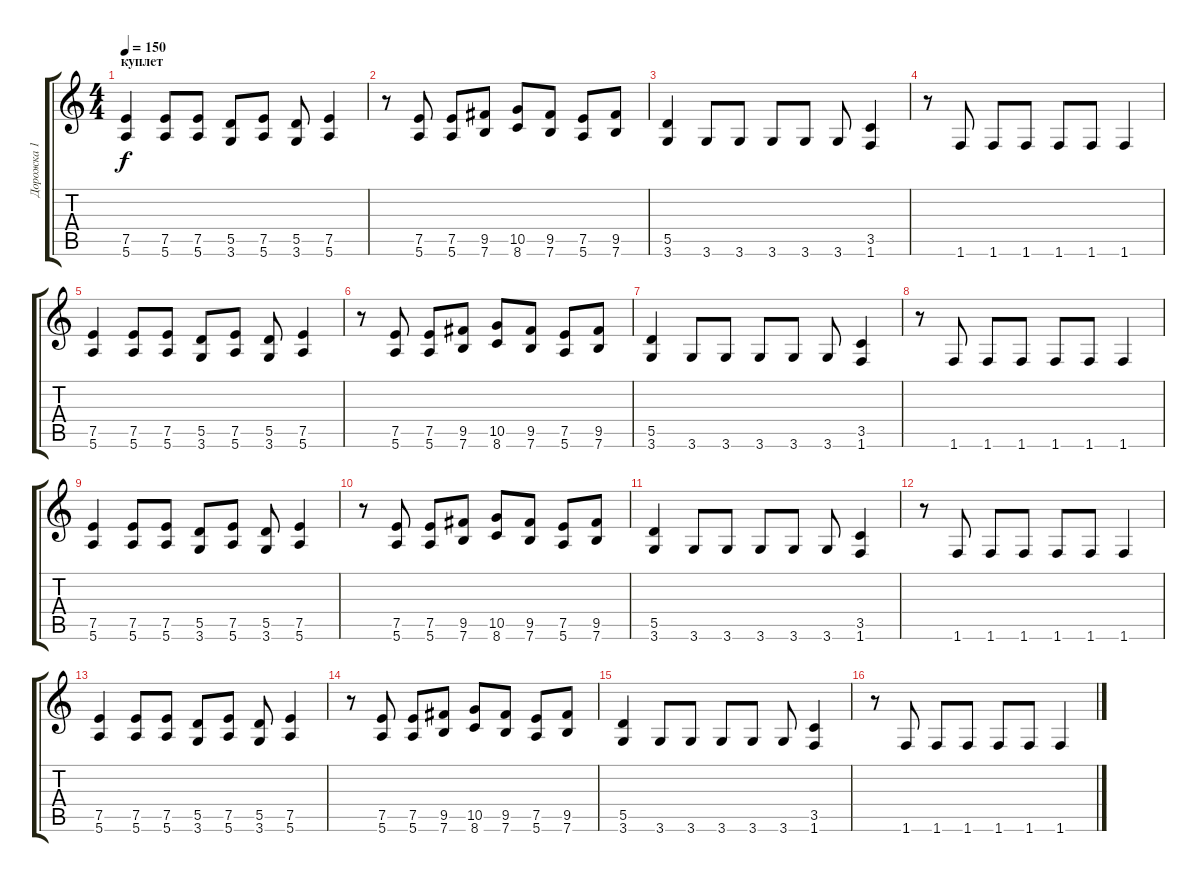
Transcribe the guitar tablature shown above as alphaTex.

\track ("Дорожка 1" "Дорожка 1") {instrument overdrivenguitar}
\staff {score tabs}
\tuning (E4 B3 G3 D3 A2 E2) {hide}
\ts (4 4)
\section ("" "куплет")
\tempo 150
\clef g2
\ks c
(7.5 5.6).4{dy f} (7.5 5.6).8 (7.5 5.6).8 (5.5 3.6).8 (7.5 5.6).8 (5.5 3.6).8 (7.5 5.6).4 |
r.8 (7.5 5.6).8 (7.5 5.6).8 (9.5 7.6).8 (10.5 8.6).8 (9.5 7.6).8 (7.5 5.6).8 (9.5 7.6).8 |
(5.5 3.6).4 3.6.8 3.6.8 3.6.8 3.6.8 3.6.8 (3.5 1.6).4 |
r.8 1.6.8 1.6.8 1.6.8 1.6.8 1.6.8 1.6.4 |
(7.5 5.6).4 (7.5 5.6).8 (7.5 5.6).8 (5.5 3.6).8 (7.5 5.6).8 (5.5 3.6).8 (7.5 5.6).4 |
r.8 (7.5 5.6).8 (7.5 5.6).8 (9.5 7.6).8 (10.5 8.6).8 (9.5 7.6).8 (7.5 5.6).8 (9.5 7.6).8 |
(5.5 3.6).4 3.6.8 3.6.8 3.6.8 3.6.8 3.6.8 (3.5 1.6).4 |
r.8 1.6.8 1.6.8 1.6.8 1.6.8 1.6.8 1.6.4 |
(7.5 5.6).4 (7.5 5.6).8 (7.5 5.6).8 (5.5 3.6).8 (7.5 5.6).8 (5.5 3.6).8 (7.5 5.6).4 |
r.8 (7.5 5.6).8 (7.5 5.6).8 (9.5 7.6).8 (10.5 8.6).8 (9.5 7.6).8 (7.5 5.6).8 (9.5 7.6).8 |
(5.5 3.6).4 3.6.8 3.6.8 3.6.8 3.6.8 3.6.8 (3.5 1.6).4 |
r.8 1.6.8 1.6.8 1.6.8 1.6.8 1.6.8 1.6.4 |
(7.5 5.6).4 (7.5 5.6).8 (7.5 5.6).8 (5.5 3.6).8 (7.5 5.6).8 (5.5 3.6).8 (7.5 5.6).4 |
r.8 (7.5 5.6).8 (7.5 5.6).8 (9.5 7.6).8 (10.5 8.6).8 (9.5 7.6).8 (7.5 5.6).8 (9.5 7.6).8 |
(5.5 3.6).4 3.6.8 3.6.8 3.6.8 3.6.8 3.6.8 (3.5 1.6).4 |
r.8 1.6.8 1.6.8 1.6.8 1.6.8 1.6.8 1.6.4
